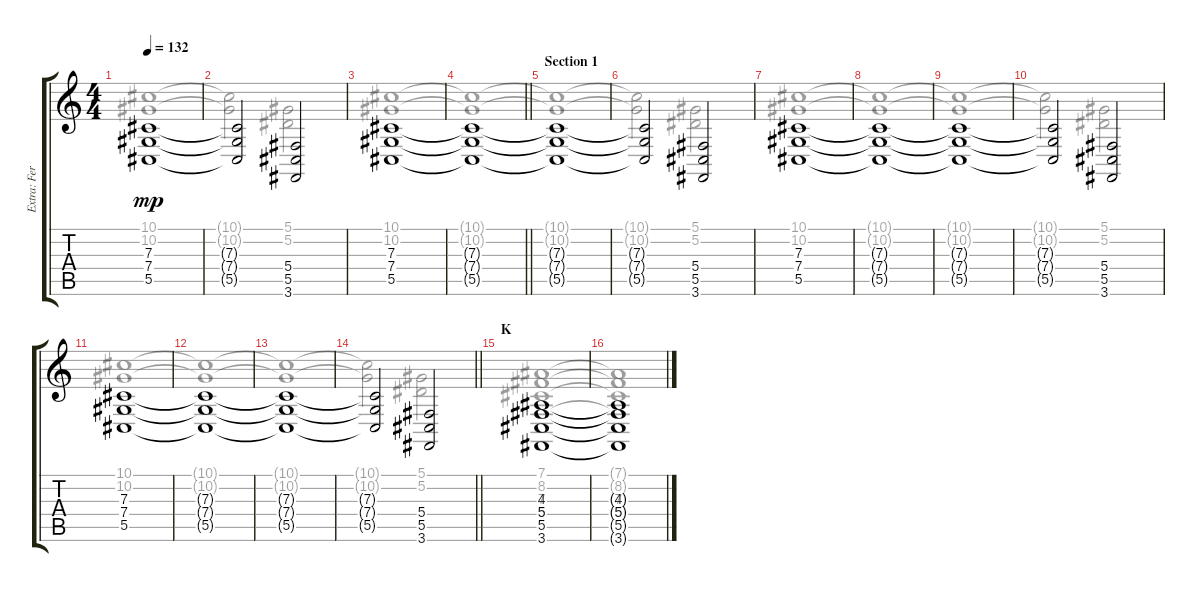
\track ("Extra: Ferdy" "Extra: Fer") {instrument synthstrings1}
\staff {score tabs}
\tuning (Eb4 Bb3 Gb3 Db3 Ab2 Eb2) {hide}
\voice
\ts (4 4)
\tempo 132
\clef g2
\ks c
(7.3{t} 7.4{t} 5.5{t}).1{dy mp} |
(7.3{t} 7.4{t} 5.5{t}).2 (5.4 5.5 3.6).2 |
(7.3 7.4 5.5).1 |
\barLineRight lightlight
(7.3{t} 7.4{t} 5.5{t}).1 |
\section ("" "Section 1")
(7.3{t} 7.4{t} 5.5{t}).1 |
(7.3{t} 7.4{t} 5.5{t}).2 (5.4 5.5 3.6).2 |
(7.3 7.4 5.5).1 |
(7.3{t} 7.4{t} 5.5{t}).1 |
(7.3{t} 7.4{t} 5.5{t}).1 |
(7.3{t} 7.4{t} 5.5{t}).2 (5.4 5.5 3.6).2 |
(7.3 7.4 5.5).1 |
(7.3{t} 7.4{t} 5.5{t}).1 |
(7.3{t} 7.4{t} 5.5{t}).1 |
\barLineRight lightlight
(7.3{t} 7.4{t} 5.5{t}).2 (5.4 5.5 3.6).2 |
\section ("" "K")
(4.3 5.4 5.5 3.6).1 |
(4.3{t} 5.4{t} 5.5{t} 3.6{t}).1
\voice
\clef g2
\ottava regular
\simile none
\ks c
(10.1{t} 10.2{t}).1{dy mp} |
(10.1{t} 10.2{t}).2 (5.1 5.2).2 |
(10.1 10.2).1 |
\barLineRight lightlight
(10.1{t} 10.2{t}).1 |
(10.1{t} 10.2{t}).1 |
(10.1{t} 10.2{t}).2 (5.1 5.2).2 |
(10.1 10.2).1 |
(10.1{t} 10.2{t}).1 |
(10.1{t} 10.2{t}).1 |
(10.1{t} 10.2{t}).2 (5.1 5.2).2 |
(10.1 10.2).1 |
(10.1{t} 10.2{t}).1 |
(10.1{t} 10.2{t}).1 |
\barLineRight lightlight
(10.1{t} 10.2{t}).2 (5.1 5.2).2 |
(7.1 8.2 7.3 5.4).1 |
(7.1{t} 8.2{t} 7.3{t} 5.4{t}).1
